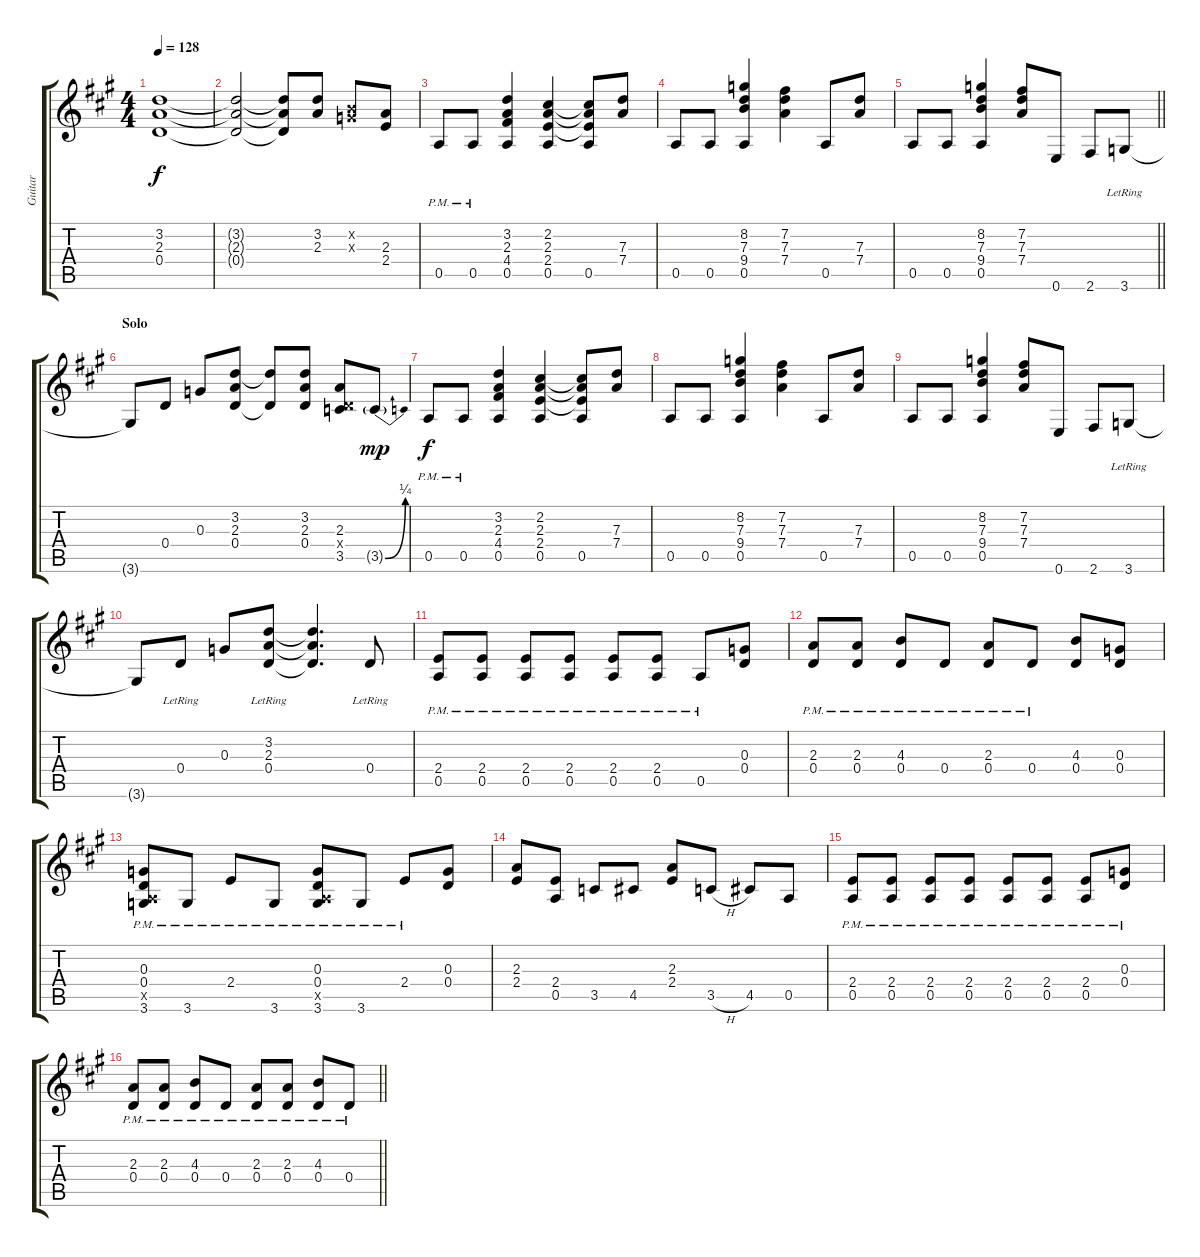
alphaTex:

\track ("Guitar" "Guitar") {instrument overdrivenguitar}
\staff {score tabs}
\tuning (E4 B3 G3 D3 A2 E2) {hide}
\ts (4 4)
\tempo 128
\clef g2
\ks a
(3.2 2.3 0.4).1{dy f} |
(3.2{t} 2.3{t} 0.4{t}).2 (3.2{t} 2.3{t} 0.4{t}).8 (3.2 2.3).8 (0.2{x} 0.3{x}).8 (2.3 2.4).8 |
0.5{pm}.8 0.5{pm}.8 (3.2 2.3 4.4 0.5).4 (2.2 2.3 2.4 0.5).4 (2.2{t} 2.3{t} 2.4{t} 0.5).8 (7.3 7.4).8 |
0.5.8 0.5.8 (8.2 7.3 9.4 0.5).4 (7.2 7.3 7.4).4 0.5.8 (7.3 7.4).8 |
\barLineRight lightlight
0.5.8 0.5.8 (8.2 7.3 9.4 0.5).4 (7.2 7.3 7.4).8 0.6.8 2.6.8 3.6{lr}.8 |
\section ("" "Solo")
3.6{t}.8 0.4.8 0.3.8 (3.2 2.3 0.4).8 (3.2{t} 0.4{t}).8 (3.2 2.3 0.4).8 (2.3 0.4{x} 3.5).8 3.5{be (bend 0 0 60 1) g}.8{dy mp} |
0.5{pm}.8{dy f} 0.5{pm}.8 (3.2 2.3 4.4 0.5).4 (2.2 2.3 2.4 0.5).4 (2.2{t} 2.3{t} 2.4{t} 0.5).8 (7.3 7.4).8 |
0.5.8 0.5.8 (8.2 7.3 9.4 0.5).4 (7.2 7.3 7.4).4 0.5.8 (7.3 7.4).8 |
0.5.8 0.5.8 (8.2 7.3 9.4 0.5).4 (7.2 7.3 7.4).8 0.6.8 2.6.8 3.6{lr}.8 |
3.6{t}.8 0.4{lr}.8 0.3.8 (3.2{lr} 2.3 0.4).8 (3.2{t} 2.3{t} 0.4{t}).4{d} 0.4{lr}.8 |
(2.4{pm} 0.5{pm}).8 (2.4{pm} 0.5{pm}).8 (2.4{pm} 0.5{pm}).8 (2.4{pm} 0.5{pm}).8 (2.4{pm} 0.5{pm}).8 (2.4{pm} 0.5{pm}).8 0.5{pm}.8 (0.3 0.4).8 |
(2.3{pm} 0.4{pm}).8 (2.3{pm} 0.4{pm}).8 (4.3{pm} 0.4{pm}).8 0.4{pm}.8 (2.3{pm} 0.4{pm}).8 0.4{pm}.8 (4.3 0.4).8 (0.3 0.4).8 |
(0.3{pm} 0.4{pm} 0.5{x} 3.6{pm}).8 3.6{pm}.8 2.4{pm}.8 3.6{pm}.8 (0.3{pm} 0.4{pm} 0.5{x} 3.6{pm}).8 3.6{pm}.8 2.4{pm}.8 (0.3 0.4).8 |
(2.3 2.4).8 (2.4 0.5).8 3.5.8 4.5.8 (2.3 2.4).8 3.5{h}.8 4.5.8 0.5.8 |
(2.4{pm} 0.5{pm}).8 (2.4{pm} 0.5{pm}).8 (2.4{pm} 0.5{pm}).8 (2.4{pm} 0.5{pm}).8 (2.4{pm} 0.5{pm}).8 (2.4{pm} 0.5{pm}).8 (2.4{pm} 0.5{pm}).8 (0.3{pm} 0.4{pm}).8 |
\barLineRight lightlight
(2.3{pm} 0.4{pm}).8 (2.3{pm} 0.4{pm}).8 (4.3{pm} 0.4{pm}).8 0.4{pm}.8 (2.3{pm} 0.4{pm}).8 (2.3{pm} 0.4{pm}).8 (4.3{pm} 0.4{pm}).8 0.4{pm}.8
